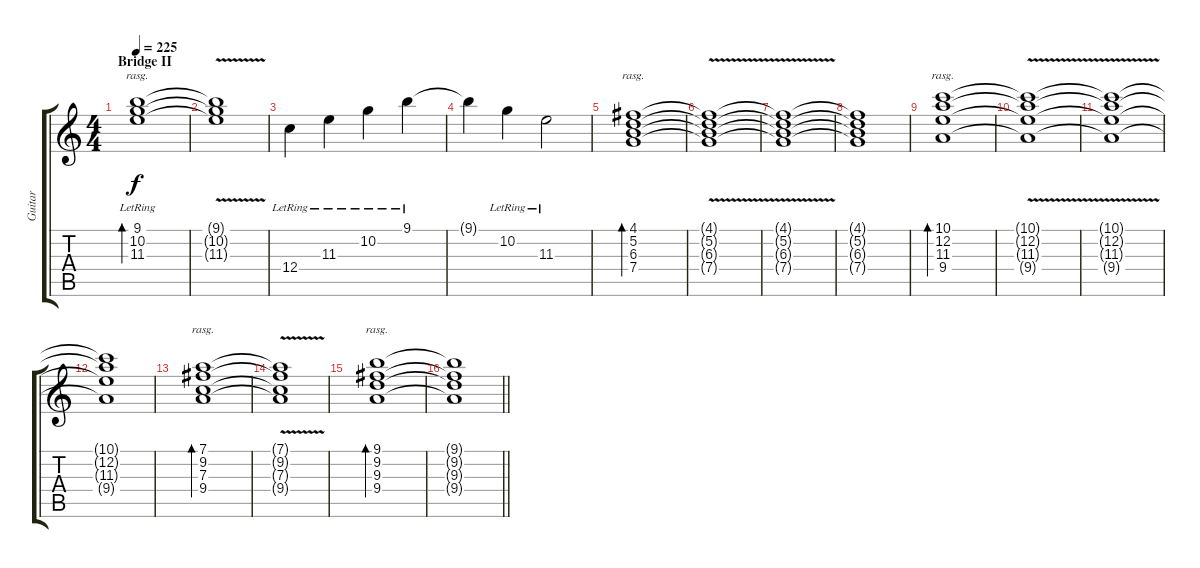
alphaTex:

\track ("Guitar" "Guitar") {instrument distortionguitar}
\staff {score tabs}
\tuning (D4 A3 F3 C3 G2 C2) {hide}
\ts (4 4)
\section ("" "Bridge II")
\tempo 225
\clef g2
\ks c
(9.1{lr} 10.2{lr} 11.3{lr}).1{bd 480 rasg ii dy f volume 5 instrument electricguitarjazz} |
(9.1{v t} 10.2{v t} 11.3{v t}).1 |
12.4{lr}.4 11.3{lr}.4 10.2{lr}.4 9.1{lr}.4 |
9.1{t}.4 10.2{lr}.4 11.3{lr}.2 |
(4.1 5.2 6.3 7.4).1{bd 480 rasg ii} |
(4.1{v t} 5.2{v t} 6.3{v t} 7.4{v t}).1 |
(4.1{t} 5.2{t} 6.3{t} 7.4{t}).1 |
(4.1{t} 5.2{t} 6.3{t} 7.4{t}).1 |
(10.1 12.2 11.3 9.4).1{bd 480 rasg ii} |
(10.1{v t} 12.2{v t} 11.3{v t} 9.4{v t}).1 |
(10.1{t} 12.2{t} 11.3{t} 9.4{t}).1 |
(10.1{t} 12.2{t} 11.3{t} 9.4{t}).1 |
(7.1 9.2 7.3 9.4).1{bd 480 rasg ii} |
(7.1{v t} 9.2{v t} 7.3{v t} 9.4{v t}).1 |
(9.1 9.2 9.3 9.4).1{bd 480 rasg ii} |
\barLineRight lightlight
(9.1{t} 9.2{t} 9.3{t} 9.4{t}).1
